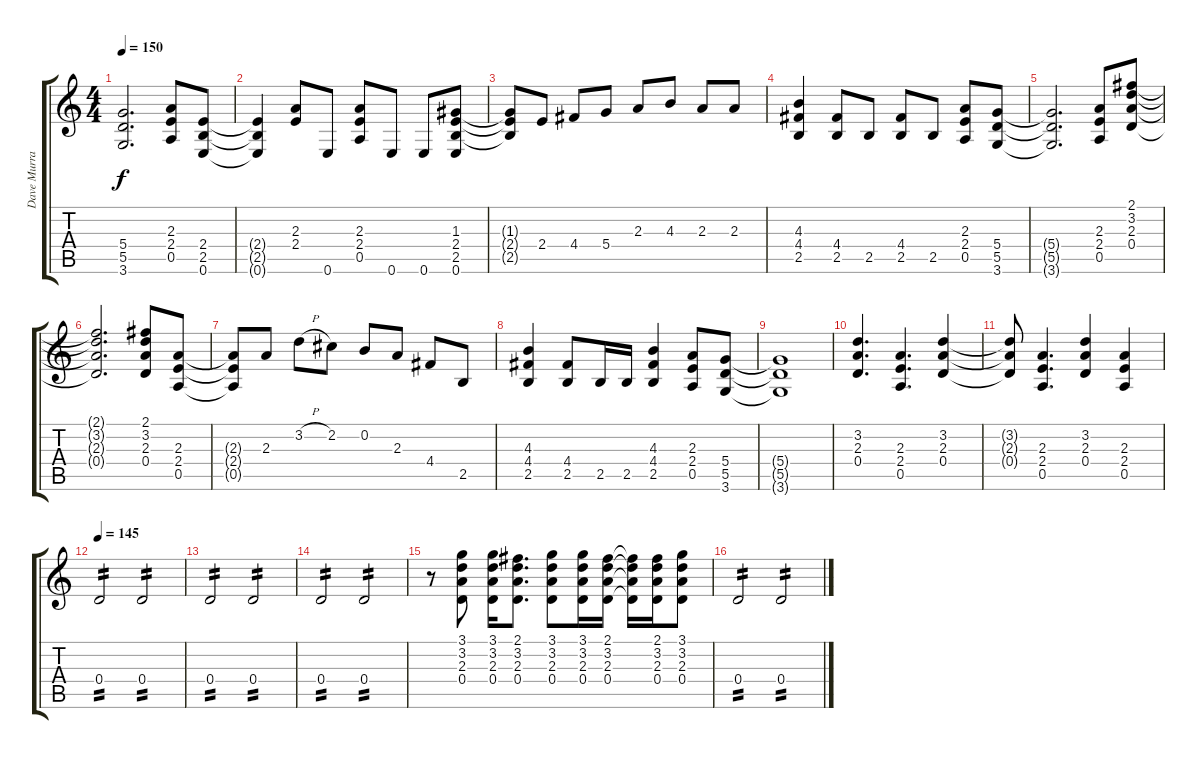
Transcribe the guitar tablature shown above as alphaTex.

\track ("Dave Murray" "Dave Murra") {instrument distortionguitar}
\staff {score tabs}
\tuning (E4 B3 G3 D3 A2 E2) {hide}
\ts (4 4)
\tempo 150
\clef g2
\ks c
(5.4{t} 5.5{t} 3.6{t}).2{d dy f} (2.3 2.4 0.5).8 (2.4 2.5 0.6).8 |
(2.4{t} 2.5{t} 0.6{t}).4 (2.3 2.4).8 0.6.8 (2.3 2.4 0.5).8 0.6.8 0.6.8 (1.3 2.4 2.5 0.6).8 |
(1.3{t} 2.4{t} 2.5{t}).8 2.4.8 4.4.8 5.4.8 2.3.8 4.3.8 2.3.8 2.3.8 |
(4.3 4.4 2.5).4 (4.4 2.5).8 2.5.8 (4.4 2.5).8 2.5.8 (2.3 2.4 0.5).8 (5.4 5.5 3.6).8 |
(5.4{t} 5.5{t} 3.6{t}).2{d} (2.3 2.4 0.5).8 (2.1 3.2 2.3 0.4).8 |
(2.1{t} 3.2{t} 2.3{t} 0.4{t}).2{d} (2.1 3.2 2.3 0.4).8 (2.3 2.4 0.5).8 |
(2.3{t} 2.4{t} 0.5{t}).8 2.3.8 3.2{h}.8 2.2.8 0.2.8 2.3.8 4.4.8 2.5.8 |
(4.3 4.4 2.5).4 (4.4 2.5).8 2.5.16 2.5.16 (4.3 4.4 2.5).4 (2.3 2.4 0.5).8 (5.4 5.5 3.6).8 |
(5.4{t} 5.5{t} 3.6{t}).1 |
(3.2 2.3 0.4).4{d} (2.3 2.4 0.5).4{d} (3.2 2.3 0.4).4 |
(3.2{t} 2.3{t} 0.4{t}).8 (2.3 2.4 0.5).4{d} (3.2 2.3 0.4).4 (2.3 2.4 0.5).4 |
\tempo 145
0.4.2{tp 2} 0.4.2{tp 2} |
0.4.2{tp 2} 0.4.2{tp 2} |
0.4.2{tp 2} 0.4.2{tp 2} |
r.8 (3.1 3.2 2.3 0.4).8 (3.1 3.2 2.3 0.4).16 (2.1 3.2 2.3 0.4).8{d} (3.1 3.2 2.3 0.4).8 (3.1 3.2 2.3 0.4).16 (2.1 3.2 2.3 0.4).16 (2.1{t} 3.2{t} 2.3{t} 0.4{t}).16 (2.1 3.2 2.3 0.4).16 (3.1 3.2 2.3 0.4).8 |
0.4.2{tp 2} 0.4.2{tp 2}
